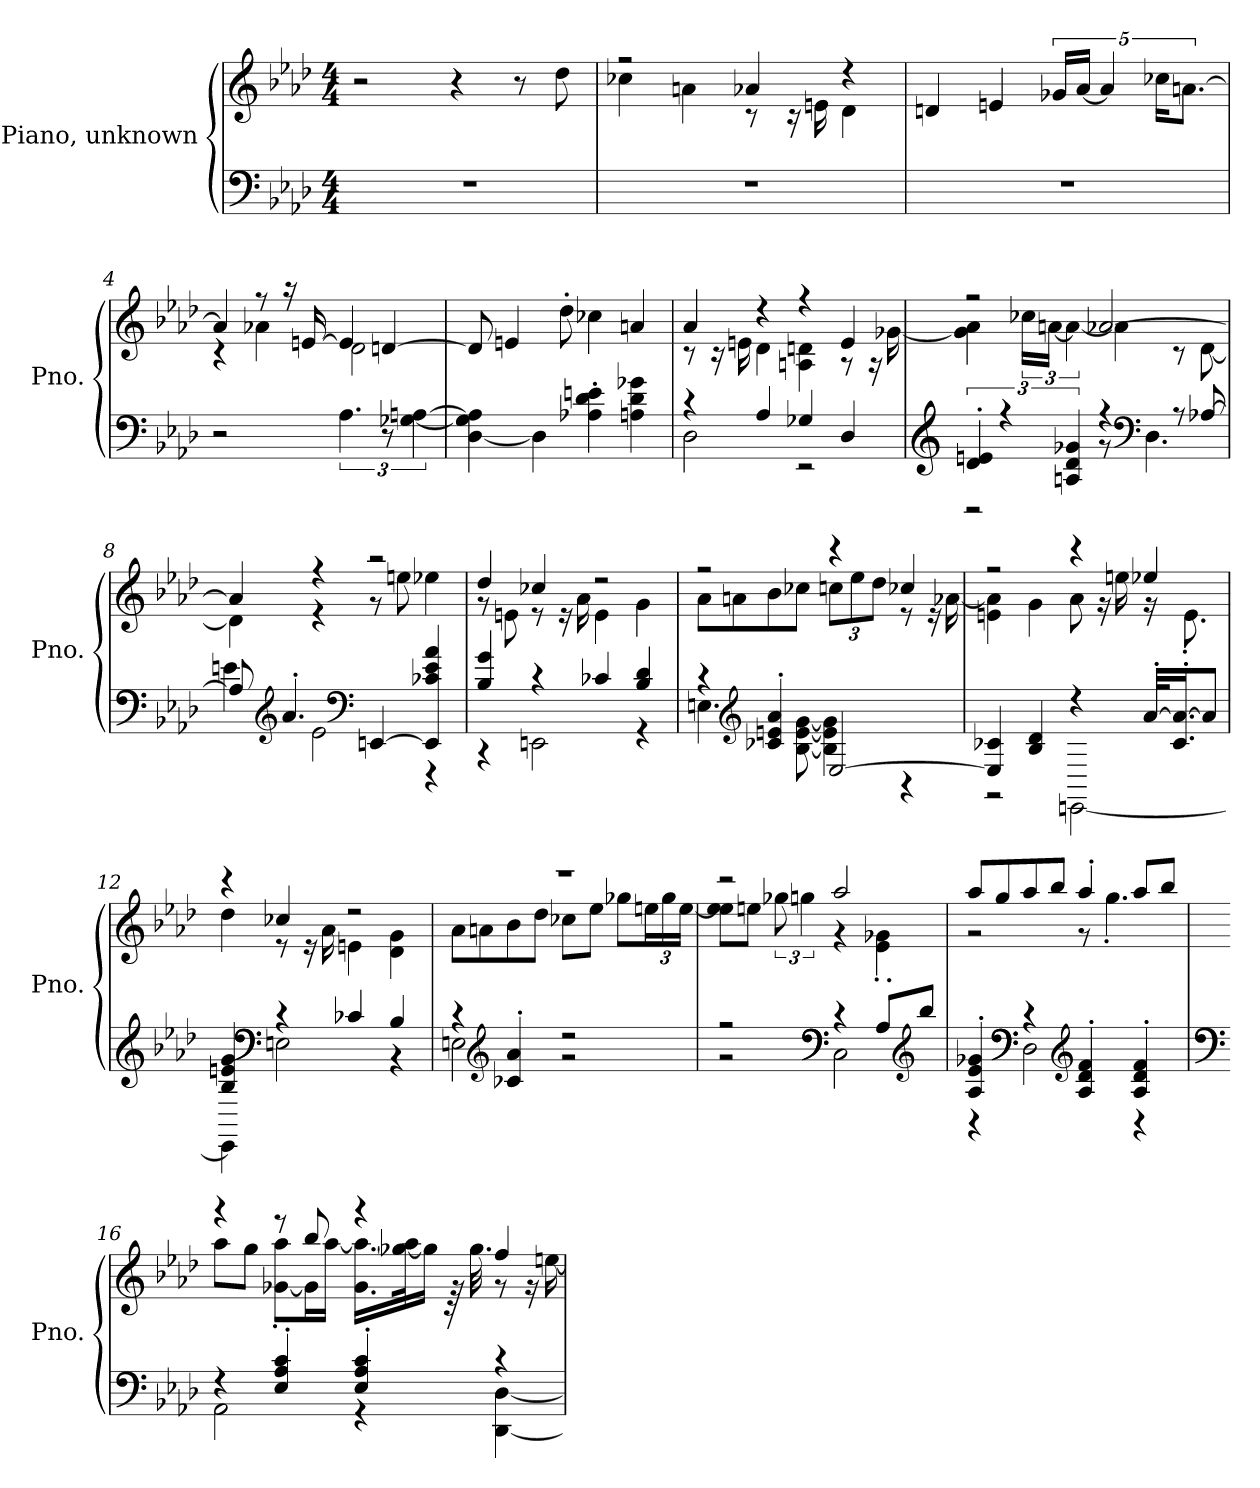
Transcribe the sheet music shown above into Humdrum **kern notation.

**kern	**kern
*part1	*part1
*staff2	*staff1
*I"Piano, unknown	*
*I'Pno.	*
*clefF4	*clefG2
*k[b-e-a-d-]	*k[b-e-a-d-]
*M4/4	*M4/4
*MM142	*MM142
=1	=1
1r	2r
.	4r
.	8r
.	8dd-\
=2	=2
*	*^
1r	2r	4cc-X\
.	.	4an\
.	4a-X/	8r
.	.	16r
.	.	16en\
.	4r	4d-\
*	*v	*v
=3	=3
1r	4dn/
.	4en/
.	20g-X/LL
.	[20a-/JJ
.	5a-/]
.	20cc-X\KL
.	[10.an\J
=4	=4
*	*^
2r	4a/]	4r
.	8r	4a-X\
.	16r	.
.	[16en/	.
6.A-\	4e/]	2d-\
12r	[4dn/	.
[6G-X\ [6An\	.	.
*	*v	*v
!!LO:LB:g=z
=5	=5
[4D-\ 4G-\] 4A\]	8d/]
.	4en/
4D-\]	.
.	8dd-'\
4A-X\' 4d-\' 4en\'	4cc-X\
4An\ 4d-\ 4g-X\	4an/
=6	=6
*^	*^
4r	2D-\	4a-/	8r
.	.	.	16r
.	.	.	16en\
4A-/	.	4r	4d-\
4G-X/	2r	4r	4An\ 4dn\
4D-/	.	4e/	8r
.	.	.	16r
.	.	.	[16g-X\
=7	=7	=7	=7
*clefG2	*	*	*
6d-/' 6en/'	2r	2r	4g-\] 4a-\
6r	.	.	.
.	.	.	24cc-X\LL
.	.	.	[24an\JJ
6An/ 6d-/ 6g-X/	.	.	6a\_
4r	8r	[2a-X/	4a\]
*clefF4	*	*	*
.	4.D-\	.	.
8r	.	.	8r
[8A-X/	.	.	[8d-\
!!LO:LB:g=z	!!
=8	=8	=8	=8
8A-/]	4en\	4a-/]	4d-\]
*clefG2	*	*	*
4.a-'/	.	.	.
.	2e\	4r	4r
*clefF4	*	*	*
[4EEn/	.	2r	8r
.	.	.	8een\
4EE/] 4c-X/ 4e/ 4a-/	4r	.	4ee-X\
=9	=9	=9	=9
4B-/ 4g/	4r	4dd-/	8r
.	.	.	8en\
4r	2EEn\	4cc-X/	8r
.	.	.	16r
.	.	.	16a-\
4c-X/	.	2r	4e\
4B-/ 4d-/	4r	.	4g\
=10	=10	=10	=10
4r	4.En\	2r	8a-\L
.	.	.	8an\
*clefG2	*	*	*
4c-X/' 4en/' 4a-/'	.	.	8b-\
.	[8B-\ [8e\ [8g\	.	8cc-X\J
*	*	*	*Xbrackettup
[2E/	4B-\] 4e\] 4g\]	4r	12ccn\L
.	.	.	12ee-\
.	.	.	12dd-\J
.	4r	4cc-X/	8r
.	.	.	16r
.	.	.	[16a-X\
!!LO:LB:g=z	!!
=11	=11	=11	=11
4E/] 4c-X/	2r	2r	4en\ 4a-\]
4B-/ 4d-/	.	.	4g\
4r	[2EEn\	4r	8a-\
.	.	.	16r
.	.	.	16een\
[32a-'/KLL	.	4ee-X/	16r
16.c-/' 16.a-/_'J	.	.	.
.	.	.	8.e'\
8a-/J]	.	.	.
=12	=12	=12	=12
4B-/ 4en/ 4g/	4EE\]	4r	4dd-\
*clefF4	*	*	*
4r	2En\	4cc-X/	8r
.	.	.	16r
.	.	.	16a-\
4c-X/	.	2r	4en\
4B-/	4r	.	4d-\ 4g\
=13	=13	=13	=13
4r	2En\	1r	8a-\L
.	.	.	8an\
*clefG2	*	*	*
4c-X/' 4a-/'	.	.	8b-\
.	.	.	8dd-\J
2r	2r	.	8cc-X\L
.	.	.	8ee-\J
.	.	.	8gg-X\L
.	.	.	24een\L
.	.	.	24gg-\
.	.	.	[24ee\JJ
!!LO:LB:g=z	!!
=14	=14	=14	=14
2r	2r	2r	8ee-\ 8ee\]L
.	.	.	8een\J
*	*	*	*brackettup
.	.	.	12gg-X\
.	.	.	6ggn\
*clefF4	*	*	*
4r	2C\	2aa-/	4r
8A-'/L	.	.	4e-\' 4g-X\'
*clefG2	*	*	*
8bb-/J	.	.	.
=15	=15	=15	=15
4A-/' 4e-/' 4g-X/'	4r	8aa-/L	2r
.	.	8gg/	.
*clefF4	*	*	*
4r	2D-\	8aa-/	.
.	.	8bb-/J	.
*clefG2	*	*	*
4A-/' 4d-/' 4f/'	.	4aa-'/	8r
.	.	.	4.gg'\
4A-/' 4d-/' 4f/'	4r	8aa-/L	.
.	.	8bb-/J	.
!!LO:LB:g=z	!!
=16	=16	=16	=16
*clefF4	*	*	*
4r	2AA-\	4r	8aa-\L
.	.	.	8gg\J
4E-/' 4A-/' 4c/'	.	8r	[8g-X\' 8aa-\'L
.	.	8bb-/	16g-\L]
.	.	.	[16aa-\JJ
4E-/' 4A-/' 4c/'	4r	4r	16.g-\ 16.aa-\_LL
.	.	.	[32gg-X\ 32aa-\]K
.	.	.	16gg-\JJ]
.	.	.	64r
.	.	.	32.gg-\
4r	[4DD-\ [4D-\	4ff/	8r
.	.	.	16r
.	.	.	[16een\
*v	*v	*	*
*	*v	*v
=	=
*-	*-
